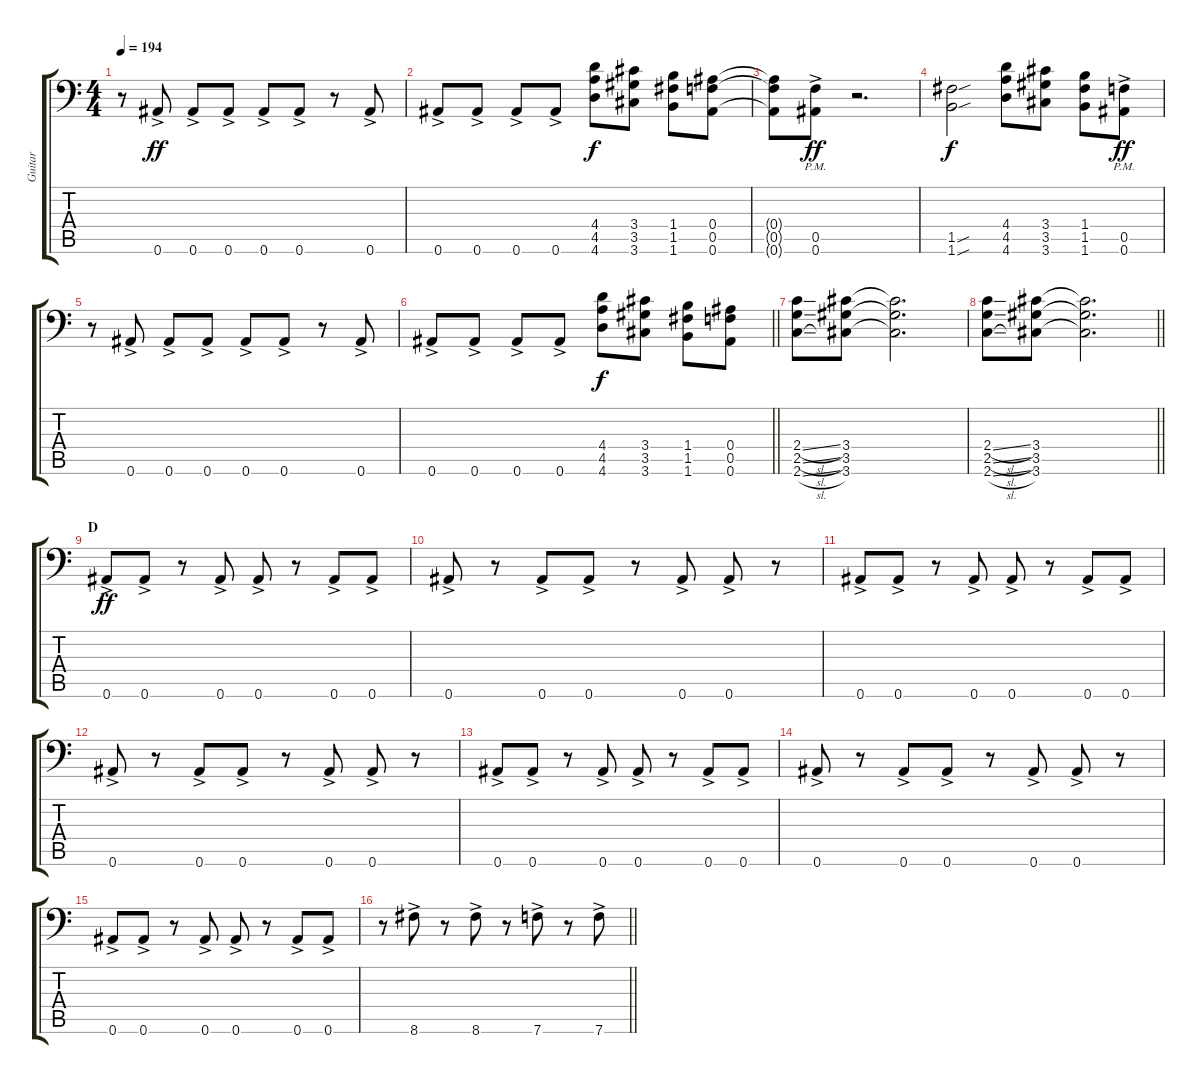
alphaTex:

\track ("Guitar" "Guitar") {instrument distortionguitar}
\staff {score tabs}
\tuning (C4 G3 Eb3 Bb2 F2 Bb1) {hide}
\ts (4 4)
\tempo 194
\clef f4
\ks c
r.8{dy ff} 0.6{ac}.8 0.6{ac}.8 0.6{ac}.8 0.6{ac}.8 0.6{ac}.8 r.8 0.6{ac}.8 |
0.6{ac}.8 0.6{ac}.8 0.6{ac}.8 0.6{ac}.8 (4.4 4.5 4.6).8{dy f} (3.4 3.5 3.6).8 (1.4 1.5 1.6).8 (0.4 0.5 0.6).8 |
(0.4{t} 0.5{t} 0.6{t}).8 (0.5{ac pm} 0.6{ac pm}).8{dy ff} r.2{d} |
(1.5{sou} 1.6{sou}).2{dy f} (4.4 4.5 4.6).8 (3.4 3.5 3.6).8 (1.4 1.5 1.6).8 (0.5{ac pm} 0.6{ac pm}).8{dy ff} |
r.8 0.6{ac}.8 0.6{ac}.8 0.6{ac}.8 0.6{ac}.8 0.6{ac}.8 r.8 0.6{ac}.8 |
\barLineRight lightlight
0.6{ac}.8 0.6{ac}.8 0.6{ac}.8 0.6{ac}.8 (4.4 4.5 4.6).8{dy f} (3.4 3.5 3.6).8 (1.4 1.5 1.6).8 (0.4 0.5 0.6).8 |
\section ("" "")
(2.4{sl} 2.5{sl} 2.6{sl}).8 (3.4 3.5 3.6).8 (3.4{t} 3.5{t} 3.6{t}).2{d} |
\barLineRight lightlight
(2.4{sl} 2.5{sl} 2.6{sl}).8 (3.4 3.5 3.6).8 (3.4{t} 3.5{t} 3.6{t}).2{d} |
\section ("" "D")
0.6{ac}.8{dy ff} 0.6{ac}.8 r.8 0.6{ac}.8 0.6{ac}.8 r.8 0.6{ac}.8 0.6{ac}.8 |
0.6{ac}.8 r.8 0.6{ac}.8 0.6{ac}.8 r.8 0.6{ac}.8 0.6{ac}.8 r.8 |
0.6{ac}.8 0.6{ac}.8 r.8 0.6{ac}.8 0.6{ac}.8 r.8 0.6{ac}.8 0.6{ac}.8 |
0.6{ac}.8 r.8 0.6{ac}.8 0.6{ac}.8 r.8 0.6{ac}.8 0.6{ac}.8 r.8 |
0.6{ac}.8 0.6{ac}.8 r.8 0.6{ac}.8 0.6{ac}.8 r.8 0.6{ac}.8 0.6{ac}.8 |
0.6{ac}.8 r.8 0.6{ac}.8 0.6{ac}.8 r.8 0.6{ac}.8 0.6{ac}.8 r.8 |
0.6{ac}.8 0.6{ac}.8 r.8 0.6{ac}.8 0.6{ac}.8 r.8 0.6{ac}.8 0.6{ac}.8 |
\barLineRight lightlight
r.8 8.6{ac}.8 r.8 8.6{ac}.8 r.8 7.6{ac}.8 r.8 7.6{ac}.8
